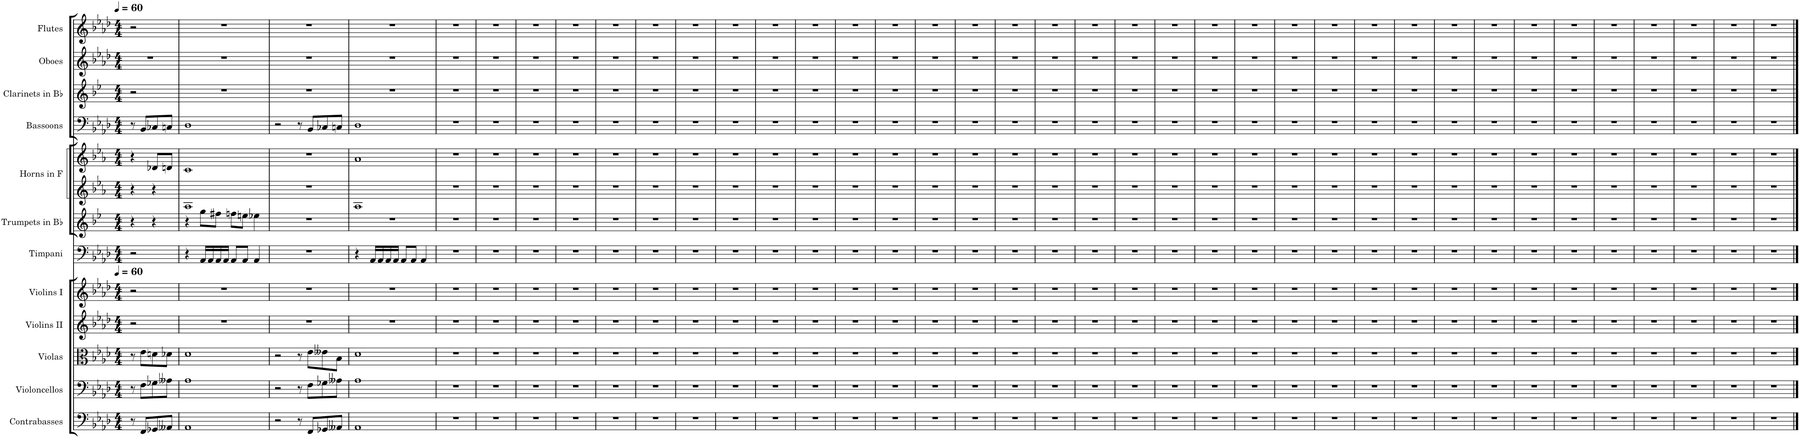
**kern	**kern	**kern	**kern	**kern	**kern	**kern	**kern	**kern	**kern	**kern	**kern	**kern
*part12	*part11	*part10	*part9	*part8	*part7	*part6	*part5	*part5	*part4	*part3	*part2	*part1
*staff13	*staff12	*staff11	*staff10	*staff9	*staff8	*staff7	*staff6	*staff5	*staff4	*staff3	*staff2	*staff1
*I"Contrabasses	*I"Violoncellos	*I"Violas	*I"Violins II	*I"Violins I	*I"Timpani	*I"Trumpets in Bb	*I"Horns in F	*	*I"Bassoons	*I"Clarinets in Bb	*I"Oboes	*I"Flutes
*I'Cb.	*I'Vc.	*I'Vla.	*I'Vln. II	*I'Vln. I	*I'Timp.	*	*	*	*I'Bsn.	*	*I'Ob.	*I'Fl.
*clefF4	*clefF4	*clefC3	*clefG2	*clefG2	*clefF4	*clefG2	*clefG2	*clefG2	*clefF4	*clefG2	*clefG2	*clefG2
*Trd7c12	*	*	*	*	*	*Trd1c2	*Trd4c7	*Trd4c7	*	*Trd1c2	*	*
*k[b-e-a-d-]	*k[b-e-a-d-]	*k[b-e-a-d-]	*k[b-e-a-d-]	*k[b-e-a-d-]	*k[b-e-a-d-]	*k[b-e-]	*k[b-e-a-]	*k[b-e-a-]	*k[b-e-a-d-]	*k[b-e-]	*k[b-e-a-d-]	*k[b-e-a-d-]
*M4/4	*M4/4	*M4/4	*M4/4	*M4/4	*M4/4	*M4/4	*M4/4	*M4/4	*M4/4	*M4/4	*M4/4	*M4/4
*MM60	*MM60	*MM60	*MM60	*MM60	*MM60	*MM60	*MM60	*MM60	*MM60	*MM60	*MM60	*MM60
=1	=1	=1	=1	=1	=1	=1	=1	=1	=1	=1	=1	=1
8r	8r	8r	2r	2r	2r	4r	4r	4r	8r	2r	1r	2r
8FF/L	8F\L	8e-\L	.	.	.	.	.	.	8BB-/L	.	.	.
8GG-X/	8G-X\	8dn\	.	.	.	4r	4r	8d-X/L	8C-X/	.	.	.
8AA--X/J	8A--X\J	8d-X\J	.	.	.	.	.	8dn/J	8Cn/J	.	.	.
2ryy	2ryy	2ryy	2ryy	2ryy	2ryy	2ryy	2ryy	2ryy	2ryy	2ryy	.	2ryy
=2	=2	=2	=2	=2	=2	=2	=2	=2	=2	=2	=2	=2
1AA-	1A-	1d-	1r	1r	4r	4r	1A-	1c	1D-	1r	1r	1r
.	.	.	.	.	16AA-/LL	8gg\L	.	.	.	.	.	.
.	.	.	.	.	16AA-/	.	.	.	.	.	.	.
.	.	.	.	.	16AA-/	8ff#X\J	.	.	.	.	.	.
.	.	.	.	.	16AA-/JJ	.	.	.	.	.	.	.
.	.	.	.	.	8AA-/L	8ffn\L	.	.	.	.	.	.
.	.	.	.	.	8AA-/J	8een\J	.	.	.	.	.	.
.	.	.	.	.	4AA-/	4ee-X\	.	.	.	.	.	.
=3	=3	=3	=3	=3	=3	=3	=3	=3	=3	=3	=3	=3
2r	2r	2r	1r	1r	1r	1r	1r	1r	2r	1r	1r	1r
8r	8r	8r	.	.	.	.	.	.	8r	.	.	.
8FF/L	8F\L	8e-\L	.	.	.	.	.	.	8BB-/L	.	.	.
8GG-X/	8G-X\	8e--X\	.	.	.	.	.	.	8C-X/	.	.	.
8AA--X/J	8A--X\J	8B-\J	.	.	.	.	.	.	8Cn/J	.	.	.
=4	=4	=4	=4	=4	=4	=4	=4	=4	=4	=4	=4	=4
1AA-	1A-	1d-	1r	1r	4r	1r	1A-	1a-	1D-	1r	1r	1r
.	.	.	.	.	16AA-/LL	.	.	.	.	.	.	.
.	.	.	.	.	16AA-/	.	.	.	.	.	.	.
.	.	.	.	.	16AA-/	.	.	.	.	.	.	.
.	.	.	.	.	16AA-/JJ	.	.	.	.	.	.	.
.	.	.	.	.	8AA-/L	.	.	.	.	.	.	.
.	.	.	.	.	8AA-/J	.	.	.	.	.	.	.
.	.	.	.	.	4AA-/	.	.	.	.	.	.	.
=5	=5	=5	=5	=5	=5	=5	=5	=5	=5	=5	=5	=5
1r	1r	1r	1r	1r	1r	1r	1r	1r	1r	1r	1r	1r
=6	=6	=6	=6	=6	=6	=6	=6	=6	=6	=6	=6	=6
1r	1r	1r	1r	1r	1r	1r	1r	1r	1r	1r	1r	1r
=7	=7	=7	=7	=7	=7	=7	=7	=7	=7	=7	=7	=7
1r	1r	1r	1r	1r	1r	1r	1r	1r	1r	1r	1r	1r
=8	=8	=8	=8	=8	=8	=8	=8	=8	=8	=8	=8	=8
1r	1r	1r	1r	1r	1r	1r	1r	1r	1r	1r	1r	1r
=9	=9	=9	=9	=9	=9	=9	=9	=9	=9	=9	=9	=9
1r	1r	1r	1r	1r	1r	1r	1r	1r	1r	1r	1r	1r
=10	=10	=10	=10	=10	=10	=10	=10	=10	=10	=10	=10	=10
1r	1r	1r	1r	1r	1r	1r	1r	1r	1r	1r	1r	1r
=11	=11	=11	=11	=11	=11	=11	=11	=11	=11	=11	=11	=11
1r	1r	1r	1r	1r	1r	1r	1r	1r	1r	1r	1r	1r
=12	=12	=12	=12	=12	=12	=12	=12	=12	=12	=12	=12	=12
1r	1r	1r	1r	1r	1r	1r	1r	1r	1r	1r	1r	1r
=13	=13	=13	=13	=13	=13	=13	=13	=13	=13	=13	=13	=13
1r	1r	1r	1r	1r	1r	1r	1r	1r	1r	1r	1r	1r
=14	=14	=14	=14	=14	=14	=14	=14	=14	=14	=14	=14	=14
1r	1r	1r	1r	1r	1r	1r	1r	1r	1r	1r	1r	1r
=15	=15	=15	=15	=15	=15	=15	=15	=15	=15	=15	=15	=15
1r	1r	1r	1r	1r	1r	1r	1r	1r	1r	1r	1r	1r
=16	=16	=16	=16	=16	=16	=16	=16	=16	=16	=16	=16	=16
1r	1r	1r	1r	1r	1r	1r	1r	1r	1r	1r	1r	1r
=17	=17	=17	=17	=17	=17	=17	=17	=17	=17	=17	=17	=17
1r	1r	1r	1r	1r	1r	1r	1r	1r	1r	1r	1r	1r
=18	=18	=18	=18	=18	=18	=18	=18	=18	=18	=18	=18	=18
1r	1r	1r	1r	1r	1r	1r	1r	1r	1r	1r	1r	1r
=19	=19	=19	=19	=19	=19	=19	=19	=19	=19	=19	=19	=19
1r	1r	1r	1r	1r	1r	1r	1r	1r	1r	1r	1r	1r
=20	=20	=20	=20	=20	=20	=20	=20	=20	=20	=20	=20	=20
1r	1r	1r	1r	1r	1r	1r	1r	1r	1r	1r	1r	1r
=21	=21	=21	=21	=21	=21	=21	=21	=21	=21	=21	=21	=21
1r	1r	1r	1r	1r	1r	1r	1r	1r	1r	1r	1r	1r
=22	=22	=22	=22	=22	=22	=22	=22	=22	=22	=22	=22	=22
1r	1r	1r	1r	1r	1r	1r	1r	1r	1r	1r	1r	1r
=23	=23	=23	=23	=23	=23	=23	=23	=23	=23	=23	=23	=23
1r	1r	1r	1r	1r	1r	1r	1r	1r	1r	1r	1r	1r
=24	=24	=24	=24	=24	=24	=24	=24	=24	=24	=24	=24	=24
1r	1r	1r	1r	1r	1r	1r	1r	1r	1r	1r	1r	1r
=25	=25	=25	=25	=25	=25	=25	=25	=25	=25	=25	=25	=25
1r	1r	1r	1r	1r	1r	1r	1r	1r	1r	1r	1r	1r
=26	=26	=26	=26	=26	=26	=26	=26	=26	=26	=26	=26	=26
1r	1r	1r	1r	1r	1r	1r	1r	1r	1r	1r	1r	1r
=27	=27	=27	=27	=27	=27	=27	=27	=27	=27	=27	=27	=27
1r	1r	1r	1r	1r	1r	1r	1r	1r	1r	1r	1r	1r
=28	=28	=28	=28	=28	=28	=28	=28	=28	=28	=28	=28	=28
1r	1r	1r	1r	1r	1r	1r	1r	1r	1r	1r	1r	1r
=29	=29	=29	=29	=29	=29	=29	=29	=29	=29	=29	=29	=29
1r	1r	1r	1r	1r	1r	1r	1r	1r	1r	1r	1r	1r
=30	=30	=30	=30	=30	=30	=30	=30	=30	=30	=30	=30	=30
1r	1r	1r	1r	1r	1r	1r	1r	1r	1r	1r	1r	1r
=31	=31	=31	=31	=31	=31	=31	=31	=31	=31	=31	=31	=31
1r	1r	1r	1r	1r	1r	1r	1r	1r	1r	1r	1r	1r
=32	=32	=32	=32	=32	=32	=32	=32	=32	=32	=32	=32	=32
1r	1r	1r	1r	1r	1r	1r	1r	1r	1r	1r	1r	1r
=33	=33	=33	=33	=33	=33	=33	=33	=33	=33	=33	=33	=33
1r	1r	1r	1r	1r	1r	1r	1r	1r	1r	1r	1r	1r
=34	=34	=34	=34	=34	=34	=34	=34	=34	=34	=34	=34	=34
1r	1r	1r	1r	1r	1r	1r	1r	1r	1r	1r	1r	1r
=35	=35	=35	=35	=35	=35	=35	=35	=35	=35	=35	=35	=35
1r	1r	1r	1r	1r	1r	1r	1r	1r	1r	1r	1r	1r
=36	=36	=36	=36	=36	=36	=36	=36	=36	=36	=36	=36	=36
1r	1r	1r	1r	1r	1r	1r	1r	1r	1r	1r	1r	1r
=37	=37	=37	=37	=37	=37	=37	=37	=37	=37	=37	=37	=37
1r	1r	1r	1r	1r	1r	1r	1r	1r	1r	1r	1r	1r
=38	=38	=38	=38	=38	=38	=38	=38	=38	=38	=38	=38	=38
1r	1r	1r	1r	1r	1r	1r	1r	1r	1r	1r	1r	1r
==	==	==	==	==	==	==	==	==	==	==	==	==
*-	*-	*-	*-	*-	*-	*-	*-	*-	*-	*-	*-	*-
